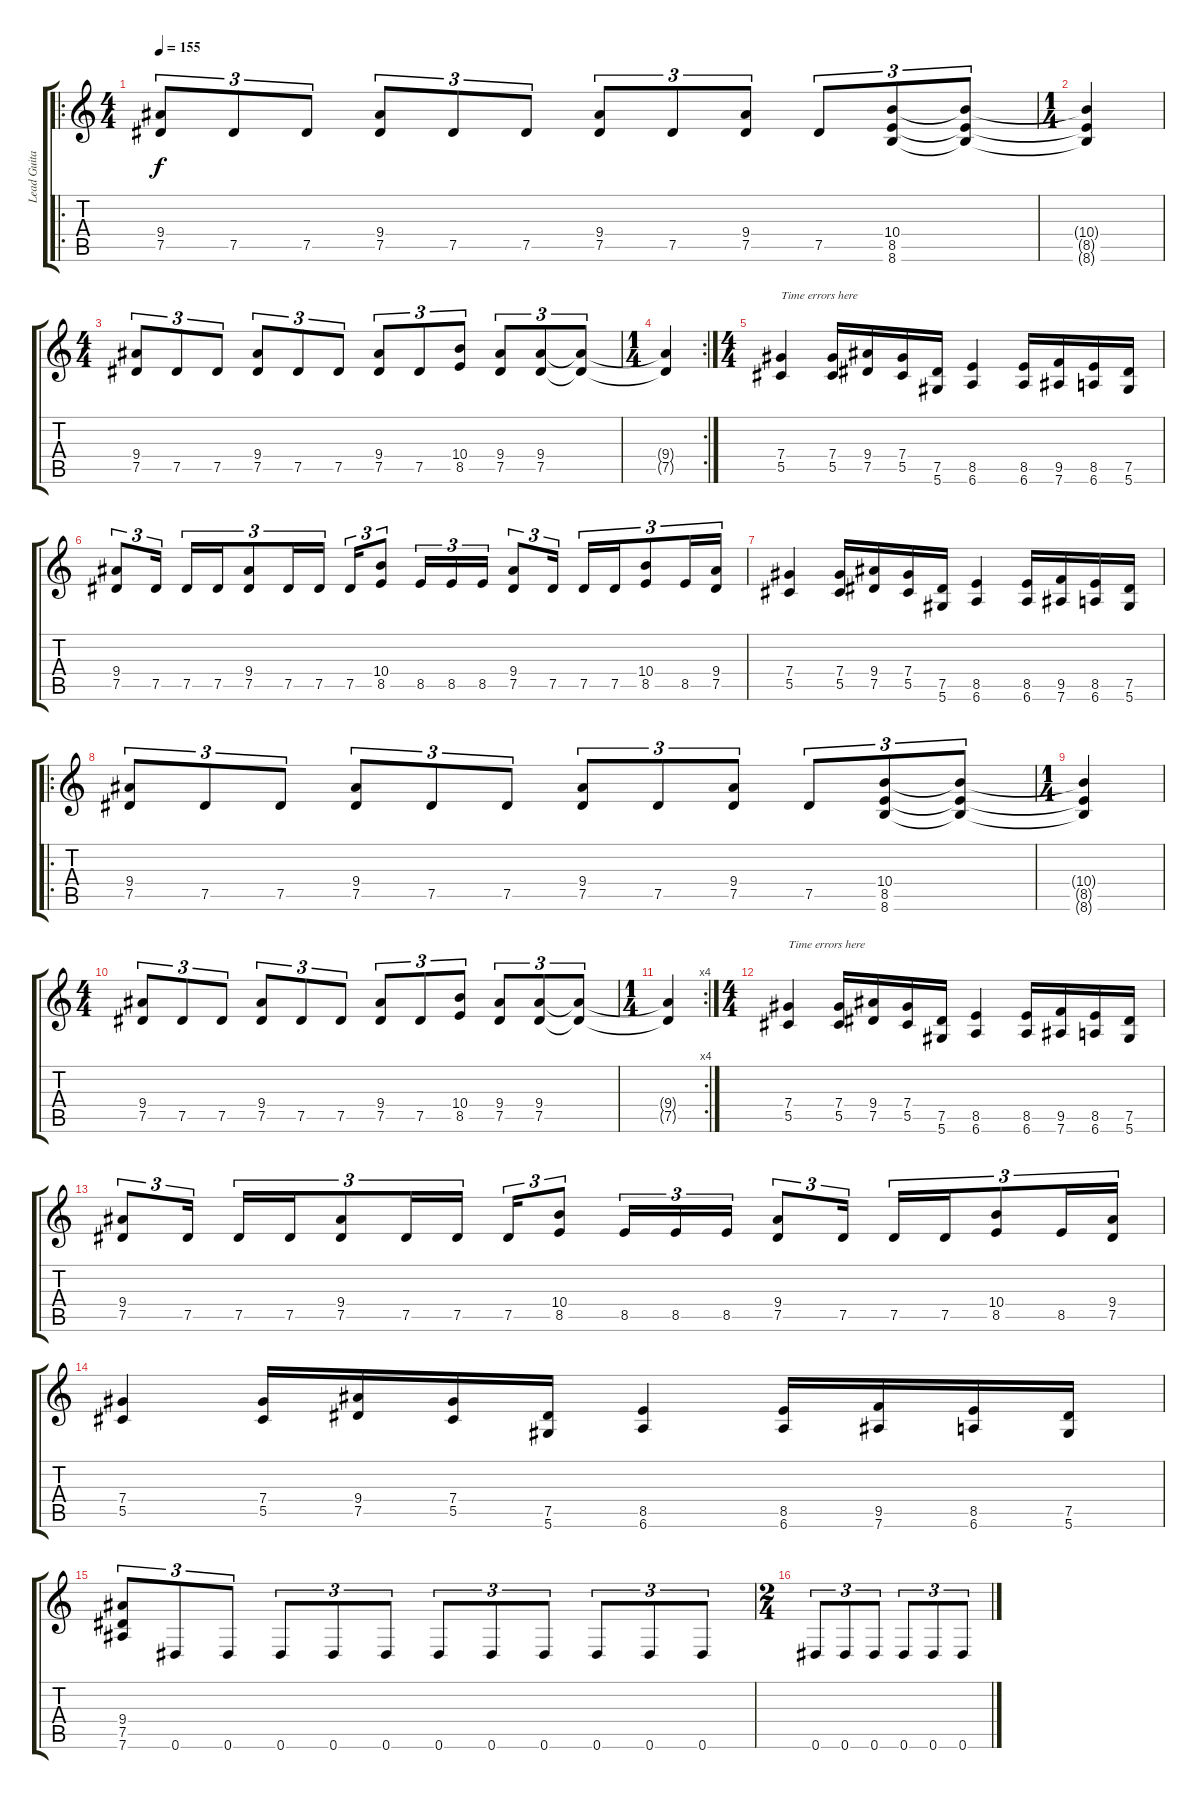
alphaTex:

\track ("Lead Guitar" "Lead Guita") {instrument distortionguitar}
\staff {score tabs}
\tuning (Eb4 Bb3 Gb3 Db3 Ab2 Eb2) {hide}
\ro
\ts (4 4)
\tempo 155
\clef g2
\ks c
(9.4 7.5).8{tu (3 2) dy f} 7.5.8{tu (3 2)} 7.5.8{tu (3 2)} (9.4 7.5).8{tu (3 2)} 7.5.8{tu (3 2)} 7.5.8{tu (3 2)} (9.4 7.5).8{tu (3 2)} 7.5.8{tu (3 2)} (9.4 7.5).8{tu (3 2)} 7.5.8{tu (3 2)} (10.4 8.5 8.6).8{tu (3 2)} (10.4{t} 8.5{t} 8.6{t}).8{tu (3 2)} |
\ts (1 4)
(10.4{t} 8.5{t} 8.6{t}).4 |
\ts (4 4)
(9.4 7.5).8{tu (3 2)} 7.5.8{tu (3 2)} 7.5.8{tu (3 2)} (9.4 7.5).8{tu (3 2)} 7.5.8{tu (3 2)} 7.5.8{tu (3 2)} (9.4 7.5).8{tu (3 2)} 7.5.8{tu (3 2)} (10.4 8.5).8{tu (3 2)} (9.4 7.5).8{tu (3 2)} (9.4 7.5).8{tu (3 2)} (9.4{t} 7.5{t}).8{tu (3 2)} |
\rc 2
\ts (1 4)
(9.4{t} 7.5{t}).4 |
\ts (4 4)
(7.4 5.5).4{txt "Time errors here"} (7.4 5.5).16 (9.4 7.5).16 (7.4 5.5).16 (7.5 5.6).16 (8.5 6.6).4 (8.5 6.6).16 (9.5 7.6).16 (8.5 6.6).16 (7.5 5.6).16 |
(9.4 7.5).8{tu (3 2)} 7.5.16{tu (3 2)} 7.5.16{tu (3 2)} 7.5.16{tu (3 2)} (9.4 7.5).8{tu (3 2)} 7.5.16{tu (3 2)} 7.5.16{tu (3 2)} 7.5.16{tu (3 2)} (10.4 8.5).8{tu (3 2)} 8.5.16{tu (3 2)} 8.5.16{tu (3 2)} 8.5.16{tu (3 2)} (9.4 7.5).8{tu (3 2)} 7.5.16{tu (3 2)} 7.5.16{tu (3 2)} 7.5.16{tu (3 2)} (10.4 8.5).8{tu (3 2)} 8.5.16{tu (3 2)} (9.4 7.5).16{tu (3 2)} |
(7.4 5.5).4 (7.4 5.5).16 (9.4 7.5).16 (7.4 5.5).16 (7.5 5.6).16 (8.5 6.6).4 (8.5 6.6).16 (9.5 7.6).16 (8.5 6.6).16 (7.5 5.6).16 |
\ro
(9.4 7.5).8{tu (3 2)} 7.5.8{tu (3 2)} 7.5.8{tu (3 2)} (9.4 7.5).8{tu (3 2)} 7.5.8{tu (3 2)} 7.5.8{tu (3 2)} (9.4 7.5).8{tu (3 2)} 7.5.8{tu (3 2)} (9.4 7.5).8{tu (3 2)} 7.5.8{tu (3 2)} (10.4 8.5 8.6).8{tu (3 2)} (10.4{t} 8.5{t} 8.6{t}).8{tu (3 2)} |
\ts (1 4)
(10.4{t} 8.5{t} 8.6{t}).4 |
\ts (4 4)
(9.4 7.5).8{tu (3 2)} 7.5.8{tu (3 2)} 7.5.8{tu (3 2)} (9.4 7.5).8{tu (3 2)} 7.5.8{tu (3 2)} 7.5.8{tu (3 2)} (9.4 7.5).8{tu (3 2)} 7.5.8{tu (3 2)} (10.4 8.5).8{tu (3 2)} (9.4 7.5).8{tu (3 2)} (9.4 7.5).8{tu (3 2)} (9.4{t} 7.5{t}).8{tu (3 2)} |
\rc 4
\ts (1 4)
(9.4{t} 7.5{t}).4 |
\ts (4 4)
(7.4 5.5).4{txt "Time errors here"} (7.4 5.5).16 (9.4 7.5).16 (7.4 5.5).16 (7.5 5.6).16 (8.5 6.6).4 (8.5 6.6).16 (9.5 7.6).16 (8.5 6.6).16 (7.5 5.6).16 |
(9.4 7.5).8{tu (3 2)} 7.5.16{tu (3 2)} 7.5.16{tu (3 2)} 7.5.16{tu (3 2)} (9.4 7.5).8{tu (3 2)} 7.5.16{tu (3 2)} 7.5.16{tu (3 2)} 7.5.16{tu (3 2)} (10.4 8.5).8{tu (3 2)} 8.5.16{tu (3 2)} 8.5.16{tu (3 2)} 8.5.16{tu (3 2)} (9.4 7.5).8{tu (3 2)} 7.5.16{tu (3 2)} 7.5.16{tu (3 2)} 7.5.16{tu (3 2)} (10.4 8.5).8{tu (3 2)} 8.5.16{tu (3 2)} (9.4 7.5).16{tu (3 2)} |
(7.4 5.5).4 (7.4 5.5).16 (9.4 7.5).16 (7.4 5.5).16 (7.5 5.6).16 (8.5 6.6).4 (8.5 6.6).16 (9.5 7.6).16 (8.5 6.6).16 (7.5 5.6).16 |
(9.4 7.5 7.6).8{tu (3 2)} 0.6.8{tu (3 2)} 0.6.8{tu (3 2)} 0.6.8{tu (3 2)} 0.6.8{tu (3 2)} 0.6.8{tu (3 2)} 0.6.8{tu (3 2)} 0.6.8{tu (3 2)} 0.6.8{tu (3 2)} 0.6.8{tu (3 2)} 0.6.8{tu (3 2)} 0.6.8{tu (3 2)} |
\ts (2 4)
0.6.8{tu (3 2)} 0.6.8{tu (3 2)} 0.6.8{tu (3 2)} 0.6.8{tu (3 2)} 0.6.8{tu (3 2)} 0.6.8{tu (3 2)}
